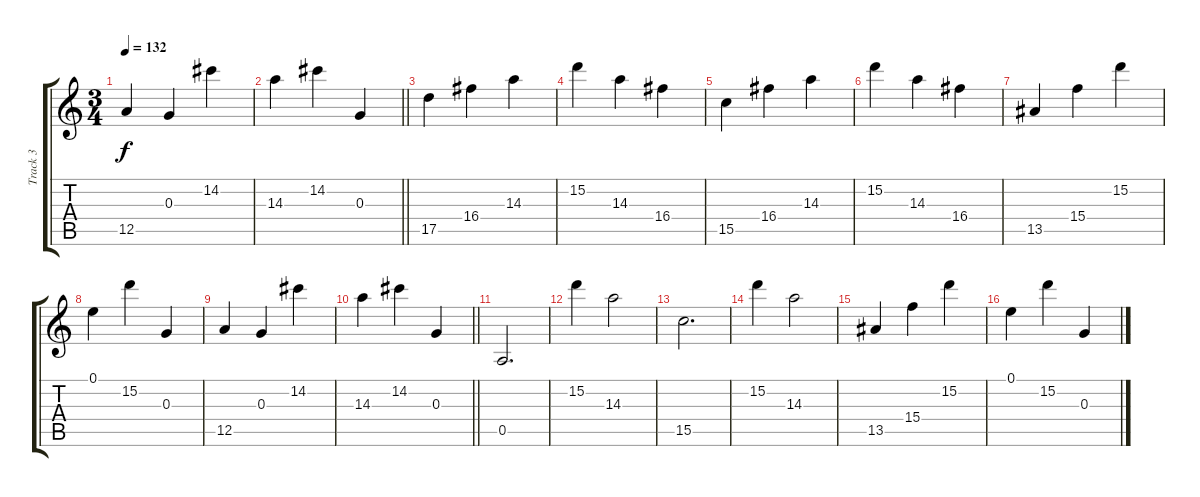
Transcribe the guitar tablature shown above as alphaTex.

\track ("Track 3" "Track 3") {instrument electricguitarjazz}
\staff {score tabs}
\tuning (E4 B3 G3 D3 A2 E2) {hide}
\ts (3 4)
\tempo 132
\clef g2
\ks c
12.5.4{dy f} 0.3.4 14.2.4 |
\barLineRight lightlight
14.3.4 14.2.4 0.3.4 |
17.5.4 16.4.4 14.3.4 |
15.2.4 14.3.4 16.4.4 |
15.5.4 16.4.4 14.3.4 |
15.2.4 14.3.4 16.4.4 |
13.5.4 15.4.4 15.2.4 |
0.1.4 15.2.4 0.3.4 |
12.5.4 0.3.4 14.2.4 |
\barLineRight lightlight
14.3.4 14.2.4 0.3.4 |
0.5.2{d} |
15.2.4 14.3.2 |
15.5.2{d} |
15.2.4 14.3.2 |
13.5.4 15.4.4 15.2.4 |
0.1.4 15.2.4 0.3.4
